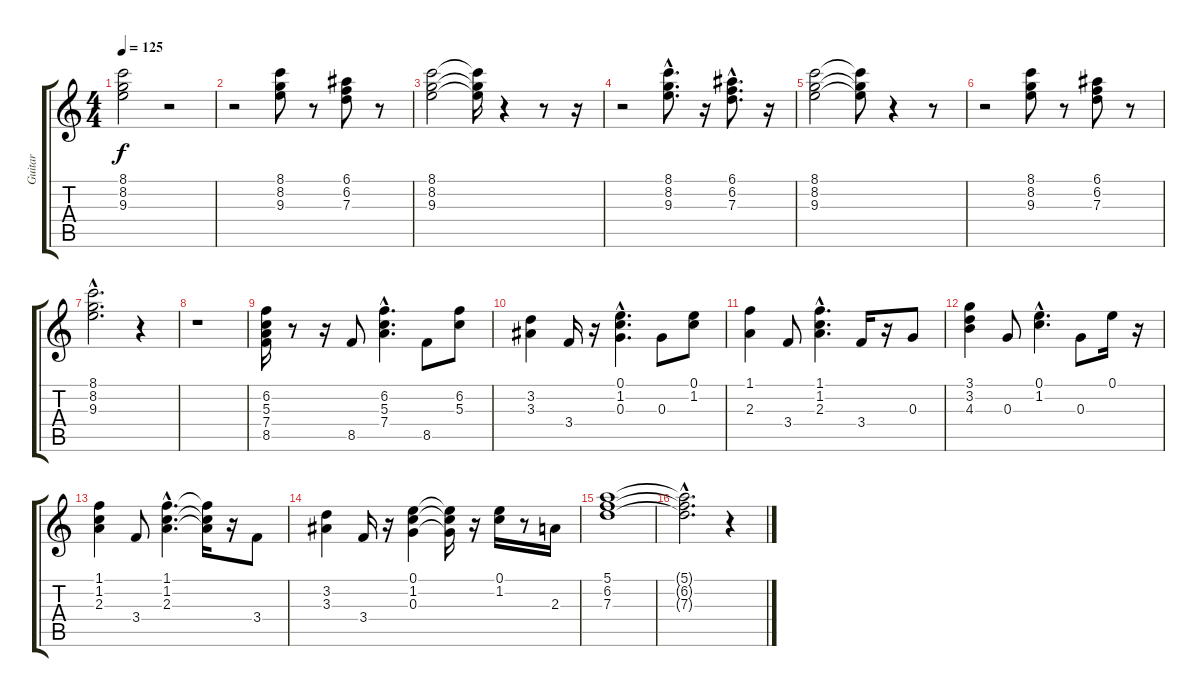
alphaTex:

\track ("Guitar" "Guitar") {instrument electricguitarclean}
\staff {score tabs}
\tuning (E4 B3 G3 D3 A2 E2) {hide}
\ts (4 4)
\tempo 125
\clef g2
\ks c
(8.1 8.2 9.3).2{dy f} r.2 |
r.2 (8.1 8.2 9.3).8 r.8 (6.1 6.2 7.3).8 r.8 |
(8.1 8.2 9.3).2 (8.1{t} 8.2{t} 9.3{t}).16 r.4 r.8 r.16 |
r.2 (8.1{hac} 8.2{hac} 9.3{hac}).8{d} r.16 (6.1{hac} 6.2{hac} 7.3{hac}).8{d} r.16 |
(8.1 8.2 9.3).2 (8.1{t} 8.2{t} 9.3{t}).8 r.4 r.8 |
r.2 (8.1 8.2 9.3).8 r.8 (6.1 6.2 7.3).8 r.8 |
(8.1{hac} 8.2{hac} 9.3{hac}).2{d} r.4 |
r.1 |
(6.2 5.3 7.4 8.5).16 r.8 r.16 8.5.8 (6.2{hac} 5.3{hac} 7.4{hac}).4{d} 8.5.8 (6.2 5.3).8 |
(3.2 3.3).4 3.4.16 r.16 (0.1{hac} 1.2{hac} 0.3{hac}).4{d} 0.3.8 (0.1 1.2).8 |
(1.1 2.3).4 3.4.8 (1.1{hac} 1.2{hac} 2.3{hac}).4{d} 3.4.16 r.16 0.3.8 |
(3.1 3.2 4.3).4 0.3.8 (0.1{hac} 1.2{hac}).4{d} 0.3.8 0.1.16 r.16 |
(1.1 1.2 2.3).4 3.4.8 (1.1{hac} 1.2{hac} 2.3{hac}).4{d} (1.1{t} 1.2{t} 2.3{t}).16 r.16 3.4.8 |
(3.2 3.3).4 3.4.16 r.16 (0.1 1.2 0.3).4 (0.1{t} 1.2{t} 0.3{t}).16 r.16 (0.1 1.2).16 r.8 2.3.16 |
(5.1 6.2 7.3).1 |
(5.1{hac t} 6.2{hac t} 7.3{hac t}).2{d} r.4
